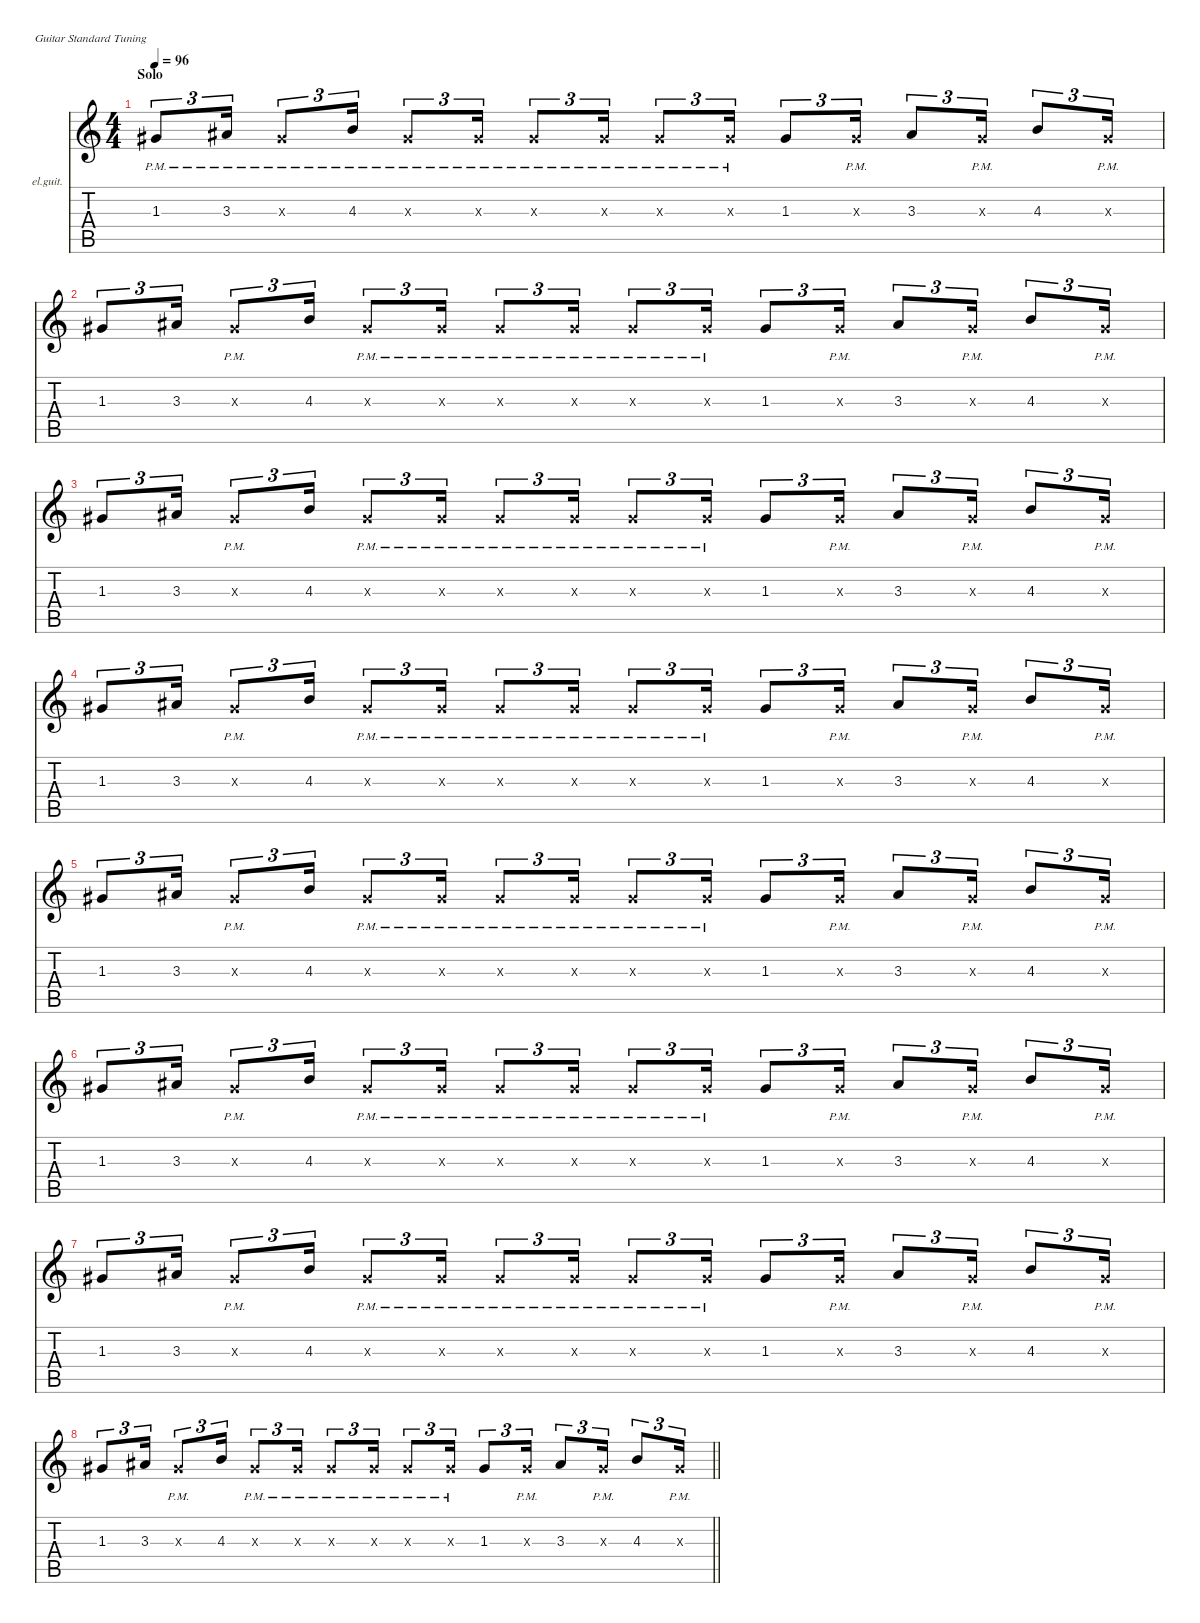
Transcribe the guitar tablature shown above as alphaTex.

\defaultSystemsLayout 4
\hideDynamics
\bracketExtendMode nobrackets
\firstSystemTrackNameOrientation horizontal
\otherSystemsTrackNameOrientation horizontal
\track ("Guitar (muted 2)" "el.guit.") {instrument electricguitarmuted}
\staff {score tabs}
\tuning (E4 B3 G3 D3 A2 E2)
\ts (4 4)
\section ("" "Solo")
\tempo 96
\clef g2
\ks c
1.3{pm acc #}.8{tu (3 2) dy f beam Up} 3.3{pm acc #}.16{tu (3 2) beam Up} 1.3{pm x acc #}.8{tu (3 2) beam Up} 4.3{pm}.16{tu (3 2) beam Up} 1.3{pm x acc #}.8{tu (3 2) beam Up} 1.3{pm x acc #}.16{tu (3 2) beam Up} 1.3{pm x acc #}.8{tu (3 2) beam Up} 1.3{pm x acc #}.16{tu (3 2) beam Up} 1.3{pm x acc #}.8{tu (3 2) beam Up} 1.3{pm x acc #}.16{tu (3 2) beam Up} 1.3{acc #}.8{tu (3 2) beam Up} 1.3{pm x acc #}.16{tu (3 2) beam Up} 3.3{acc #}.8{tu (3 2) beam Up} 1.3{pm x acc #}.16{tu (3 2) beam Up} 4.3.8{tu (3 2) beam Up} 1.3{pm x acc #}.16{tu (3 2) beam Up} |
1.3{acc #}.8{tu (3 2) beam Up} 3.3{acc #}.16{tu (3 2) beam Up} 1.3{pm x acc #}.8{tu (3 2) beam Up} 4.3.16{tu (3 2) beam Up} 1.3{pm x acc #}.8{tu (3 2) beam Up} 1.3{pm x acc #}.16{tu (3 2) beam Up} 1.3{pm x acc #}.8{tu (3 2) beam Up} 1.3{pm x acc #}.16{tu (3 2) beam Up} 1.3{pm x acc #}.8{tu (3 2) beam Up} 1.3{pm x acc #}.16{tu (3 2) beam Up} 1.3{acc #}.8{tu (3 2) beam Up} 1.3{pm x acc #}.16{tu (3 2) beam Up} 3.3{acc #}.8{tu (3 2) beam Up} 1.3{pm x acc #}.16{tu (3 2) beam Up} 4.3.8{tu (3 2) beam Up} 1.3{pm x acc #}.16{tu (3 2) beam Up} |
1.3{acc #}.8{tu (3 2) beam Up} 3.3{acc #}.16{tu (3 2) beam Up} 1.3{pm x acc #}.8{tu (3 2) beam Up} 4.3.16{tu (3 2) beam Up} 1.3{pm x acc #}.8{tu (3 2) beam Up} 1.3{pm x acc #}.16{tu (3 2) beam Up} 1.3{pm x acc #}.8{tu (3 2) beam Up} 1.3{pm x acc #}.16{tu (3 2) beam Up} 1.3{pm x acc #}.8{tu (3 2) beam Up} 1.3{pm x acc #}.16{tu (3 2) beam Up} 1.3{acc #}.8{tu (3 2) beam Up} 1.3{pm x acc #}.16{tu (3 2) beam Up} 3.3{acc #}.8{tu (3 2) beam Up} 1.3{pm x acc #}.16{tu (3 2) beam Up} 4.3.8{tu (3 2) beam Up} 1.3{pm x acc #}.16{tu (3 2) beam Up} |
1.3{acc #}.8{tu (3 2) beam Up} 3.3{acc #}.16{tu (3 2) beam Up} 1.3{pm x acc #}.8{tu (3 2) beam Up} 4.3.16{tu (3 2) beam Up} 1.3{pm x acc #}.8{tu (3 2) beam Up} 1.3{pm x acc #}.16{tu (3 2) beam Up} 1.3{pm x acc #}.8{tu (3 2) beam Up} 1.3{pm x acc #}.16{tu (3 2) beam Up} 1.3{pm x acc #}.8{tu (3 2) beam Up} 1.3{pm x acc #}.16{tu (3 2) beam Up} 1.3{acc #}.8{tu (3 2) beam Up} 1.3{pm x acc #}.16{tu (3 2) beam Up} 3.3{acc #}.8{tu (3 2) beam Up} 1.3{pm x acc #}.16{tu (3 2) beam Up} 4.3.8{tu (3 2) beam Up} 1.3{pm x acc #}.16{tu (3 2) beam Up} |
1.3{acc #}.8{tu (3 2) beam Up} 3.3{acc #}.16{tu (3 2) beam Up} 1.3{pm x acc #}.8{tu (3 2) beam Up} 4.3.16{tu (3 2) beam Up} 1.3{pm x acc #}.8{tu (3 2) beam Up} 1.3{pm x acc #}.16{tu (3 2) beam Up} 1.3{pm x acc #}.8{tu (3 2) beam Up} 1.3{pm x acc #}.16{tu (3 2) beam Up} 1.3{pm x acc #}.8{tu (3 2) beam Up} 1.3{pm x acc #}.16{tu (3 2) beam Up} 1.3{acc #}.8{tu (3 2) beam Up} 1.3{pm x acc #}.16{tu (3 2) beam Up} 3.3{acc #}.8{tu (3 2) beam Up} 1.3{pm x acc #}.16{tu (3 2) beam Up} 4.3.8{tu (3 2) beam Up} 1.3{pm x acc #}.16{tu (3 2) beam Up} |
1.3{acc #}.8{tu (3 2) beam Up} 3.3{acc #}.16{tu (3 2) beam Up} 1.3{pm x acc #}.8{tu (3 2) beam Up} 4.3.16{tu (3 2) beam Up} 1.3{pm x acc #}.8{tu (3 2) beam Up} 1.3{pm x acc #}.16{tu (3 2) beam Up} 1.3{pm x acc #}.8{tu (3 2) beam Up} 1.3{pm x acc #}.16{tu (3 2) beam Up} 1.3{pm x acc #}.8{tu (3 2) beam Up} 1.3{pm x acc #}.16{tu (3 2) beam Up} 1.3{acc #}.8{tu (3 2) beam Up} 1.3{pm x acc #}.16{tu (3 2) beam Up} 3.3{acc #}.8{tu (3 2) beam Up} 1.3{pm x acc #}.16{tu (3 2) beam Up} 4.3.8{tu (3 2) beam Up} 1.3{pm x acc #}.16{tu (3 2) beam Up} |
1.3{acc #}.8{tu (3 2) beam Up} 3.3{acc #}.16{tu (3 2) beam Up} 1.3{pm x acc #}.8{tu (3 2) beam Up} 4.3.16{tu (3 2) beam Up} 1.3{pm x acc #}.8{tu (3 2) beam Up} 1.3{pm x acc #}.16{tu (3 2) beam Up} 1.3{pm x acc #}.8{tu (3 2) beam Up} 1.3{pm x acc #}.16{tu (3 2) beam Up} 1.3{pm x acc #}.8{tu (3 2) beam Up} 1.3{pm x acc #}.16{tu (3 2) beam Up} 1.3{acc #}.8{tu (3 2) beam Up} 1.3{pm x acc #}.16{tu (3 2) beam Up} 3.3{acc #}.8{tu (3 2) beam Up} 1.3{pm x acc #}.16{tu (3 2) beam Up} 4.3.8{tu (3 2) beam Up} 1.3{pm x acc #}.16{tu (3 2) beam Up} |
\barLineRight lightlight
1.3{acc #}.8{tu (3 2) beam Up} 3.3{acc #}.16{tu (3 2) beam Up} 1.3{pm x acc #}.8{tu (3 2) beam Up} 4.3.16{tu (3 2) beam Up} 1.3{pm x acc #}.8{tu (3 2) beam Up} 1.3{pm x acc #}.16{tu (3 2) beam Up} 1.3{pm x acc #}.8{tu (3 2) beam Up} 1.3{pm x acc #}.16{tu (3 2) beam Up} 1.3{pm x acc #}.8{tu (3 2) beam Up} 1.3{pm x acc #}.16{tu (3 2) beam Up} 1.3{acc #}.8{tu (3 2) beam Up} 1.3{pm x acc #}.16{tu (3 2) beam Up} 3.3{acc #}.8{tu (3 2) beam Up} 1.3{pm x acc #}.16{tu (3 2) beam Up} 4.3.8{tu (3 2) beam Up} 1.3{pm x acc #}.16{tu (3 2) beam Up}
